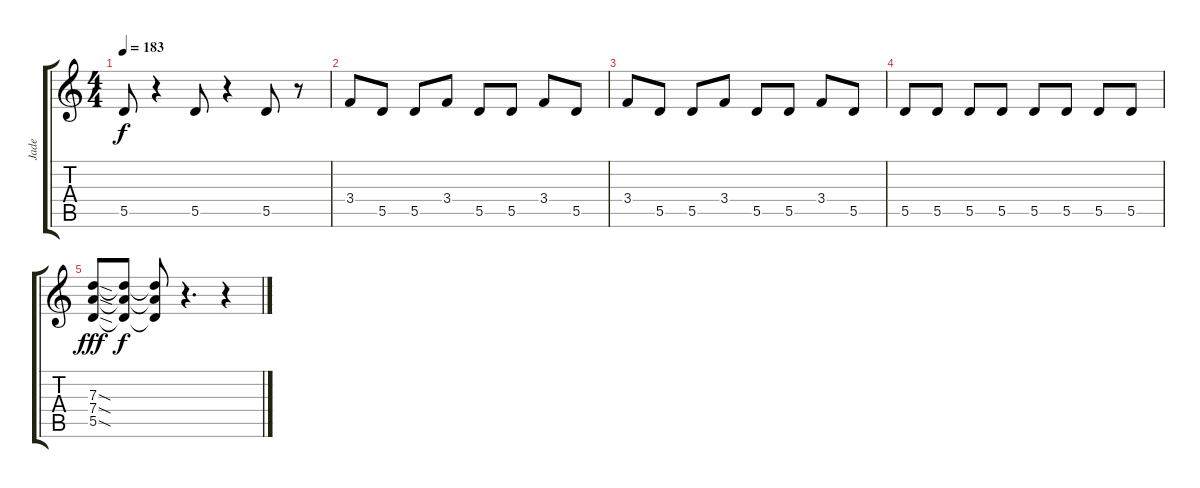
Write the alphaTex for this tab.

\track ("Jade" "Jade") {instrument distortionguitar}
\staff {score tabs}
\tuning (E4 B3 G3 D3 A2 E2) {hide}
\ts (4 4)
\tempo 183
\clef g2
\ks c
5.5.8{dy f} r.4 5.5.8 r.4 5.5.8 r.8 |
3.4.8 5.5.8 5.5.8 3.4.8 5.5.8 5.5.8 3.4.8 5.5.8 |
3.4.8 5.5.8 5.5.8 3.4.8 5.5.8 5.5.8 3.4.8 5.5.8 |
5.5.8 5.5.8 5.5.8 5.5.8 5.5.8 5.5.8 5.5.8 5.5.8 |
(7.3{sod} 7.4{sod} 5.5{sod}).8{dy fff} (7.3{t} 7.4{t} 5.5{t}).8{dy f} (7.3{t} 7.4{t} 5.5{t}).8 r.4{d} r.4
